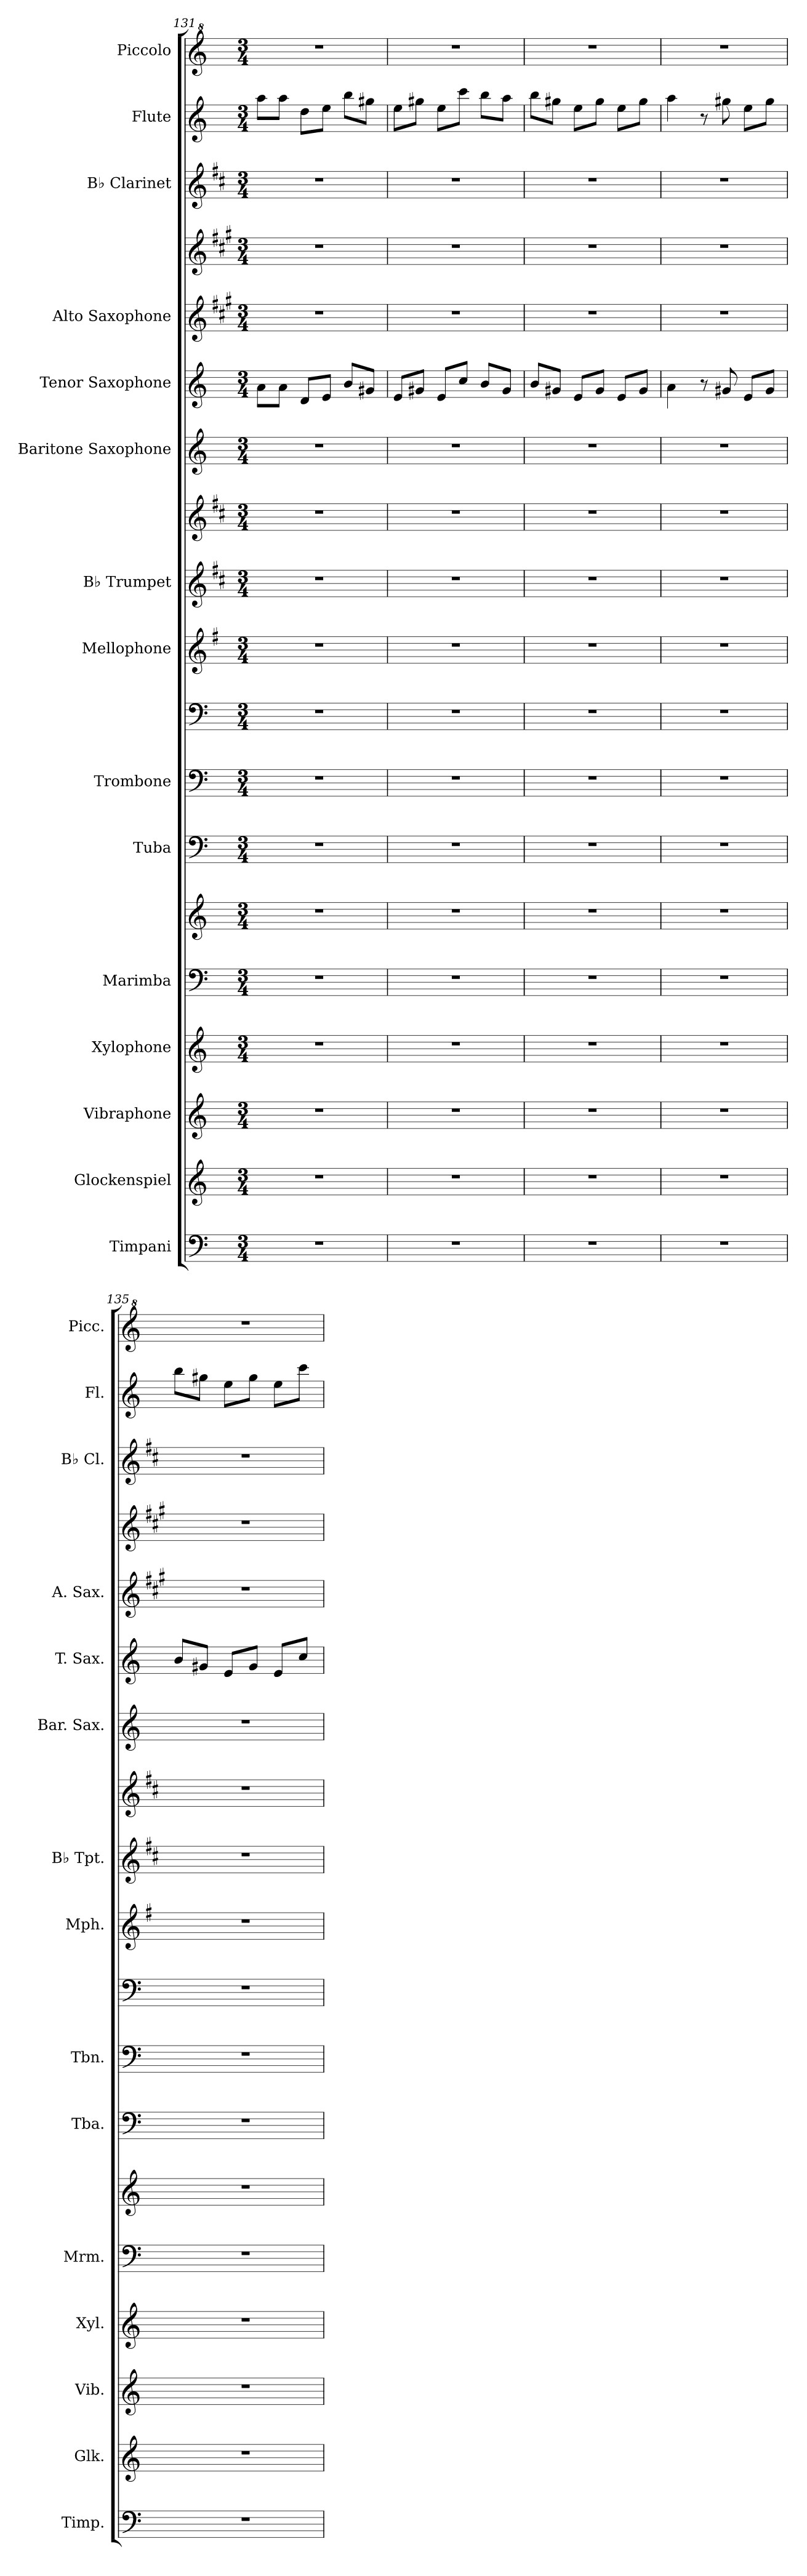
**kern	**kern	**kern	**kern	**kern	**kern	**kern	**kern	**kern	**kern	**kern	**kern	**kern	**kern	**kern	**kern	**kern	**kern	**kern
*part15	*part14	*part13	*part12	*part11	*part11	*part10	*part9	*part9	*part8	*part7	*part7	*part6	*part5	*part4	*part4	*part3	*part2	*part1
*staff19	*staff18	*staff17	*staff16	*staff15	*staff14	*staff13	*staff12	*staff11	*staff10	*staff9	*staff8	*staff7	*staff6	*staff5	*staff4	*staff3	*staff2	*staff1
*I"Timpani	*I"Glockenspiel	*I"Vibraphone	*I"Xylophone	*I"Marimba	*	*I"Tuba	*I"Trombone	*	*I"Mellophone	*I"B♭ Trumpet	*	*I"Baritone Saxophone	*I"Tenor Saxophone	*I"Alto Saxophone	*	*I"B♭ Clarinet	*I"Flute	*I"Piccolo
*I'Timp.	*I'Glk.	*I'Vib.	*I'Xyl.	*I'Mrm.	*	*I'Tba.	*I'Tbn.	*	*I'Mph.	*I'B♭ Tpt.	*	*I'Bar. Sax.	*I'T. Sax.	*I'A. Sax.	*	*I'B♭ Cl.	*I'Fl.	*I'Picc.
*clefF4	*clefG2	*clefG2	*clefG2	*clefF4	*clefG2	*clefF4	*clefF4	*clefF4	*clefG2	*clefG2	*clefG2	*clefG2	*clefG2	*clefG2	*clefG2	*clefG2	*clefG2	*clefG^2
*	*ITrd-14c-24	*	*ITrd-7c-12	*	*	*	*	*	*ITrd4c7	*ITrd1c2	*ITrd1c2	*ITrd12c21	*ITrd8c14	*ITrd5c9	*ITrd5c9	*ITrd1c2	*	*ITrd-7c-12
*k[]	*k[]	*k[]	*k[]	*k[]	*k[]	*k[]	*k[]	*k[]	*k[]	*k[]	*k[]	*k[]	*k[]	*k[]	*k[]	*k[]	*k[]	*k[]
*M3/4	*M3/4	*M3/4	*M3/4	*M3/4	*M3/4	*M3/4	*M3/4	*M3/4	*M3/4	*M3/4	*M3/4	*M3/4	*M3/4	*M3/4	*M3/4	*M3/4	*M3/4	*M3/4
=131	=131	=131	=131	=131	=131	=131	=131	=131	=131	=131	=131	=131	=131	=131	=131	=131	=131	=131
2.r	2.r	2.r	2.r	2.r	2.r	2.r	2.r	2.r	2.r	2.r	2.r	2.r	8A\L	2.r	2.r	2.r	8aa\L	2.r
.	.	.	.	.	.	.	.	.	.	.	.	.	8A\J	.	.	.	8aa\J	.
.	.	.	.	.	.	.	.	.	.	.	.	.	8D/L	.	.	.	8dd\L	.
.	.	.	.	.	.	.	.	.	.	.	.	.	8E/J	.	.	.	8ee\J	.
.	.	.	.	.	.	.	.	.	.	.	.	.	8B/L	.	.	.	8bb\L	.
.	.	.	.	.	.	.	.	.	.	.	.	.	8G#X/J	.	.	.	8gg#X\J	.
!!LO:PB:g=z
=132	=132	=132	=132	=132	=132	=132	=132	=132	=132	=132	=132	=132	=132	=132	=132	=132	=132	=132
2.r	2.r	2.r	2.r	2.r	2.r	2.r	2.r	2.r	2.r	2.r	2.r	2.r	8E/L	2.r	2.r	2.r	8ee\L	2.r
.	.	.	.	.	.	.	.	.	.	.	.	.	8G#X/J	.	.	.	8gg#X\J	.
.	.	.	.	.	.	.	.	.	.	.	.	.	8E/L	.	.	.	8ee\L	.
.	.	.	.	.	.	.	.	.	.	.	.	.	8c/J	.	.	.	8ccc\J	.
.	.	.	.	.	.	.	.	.	.	.	.	.	8B/L	.	.	.	8bb\L	.
.	.	.	.	.	.	.	.	.	.	.	.	.	8G#/J	.	.	.	8aa\J	.
=133	=133	=133	=133	=133	=133	=133	=133	=133	=133	=133	=133	=133	=133	=133	=133	=133	=133	=133
2.r	2.r	2.r	2.r	2.r	2.r	2.r	2.r	2.r	2.r	2.r	2.r	2.r	8B/L	2.r	2.r	2.r	8bb\L	2.r
.	.	.	.	.	.	.	.	.	.	.	.	.	8G#X/J	.	.	.	8gg#X\J	.
.	.	.	.	.	.	.	.	.	.	.	.	.	8E/L	.	.	.	8ee\L	.
.	.	.	.	.	.	.	.	.	.	.	.	.	8G#/J	.	.	.	8gg#\J	.
.	.	.	.	.	.	.	.	.	.	.	.	.	8E/L	.	.	.	8ee\L	.
.	.	.	.	.	.	.	.	.	.	.	.	.	8G#/J	.	.	.	8gg#\J	.
=134	=134	=134	=134	=134	=134	=134	=134	=134	=134	=134	=134	=134	=134	=134	=134	=134	=134	=134
2.r	2.r	2.r	2.r	2.r	2.r	2.r	2.r	2.r	2.r	2.r	2.r	2.r	4A\	2.r	2.r	2.r	4aa\	2.r
.	.	.	.	.	.	.	.	.	.	.	.	.	8r	.	.	.	8r	.
.	.	.	.	.	.	.	.	.	.	.	.	.	8G#X/	.	.	.	8gg#X\	.
.	.	.	.	.	.	.	.	.	.	.	.	.	8E/L	.	.	.	8ee\L	.
.	.	.	.	.	.	.	.	.	.	.	.	.	8G#/J	.	.	.	8gg#\J	.
=135	=135	=135	=135	=135	=135	=135	=135	=135	=135	=135	=135	=135	=135	=135	=135	=135	=135	=135
2.r	2.r	2.r	2.r	2.r	2.r	2.r	2.r	2.r	2.r	2.r	2.r	2.r	8B/L	2.r	2.r	2.r	8bb\L	2.r
.	.	.	.	.	.	.	.	.	.	.	.	.	8G#X/J	.	.	.	8gg#X\J	.
.	.	.	.	.	.	.	.	.	.	.	.	.	8E/L	.	.	.	8ee\L	.
.	.	.	.	.	.	.	.	.	.	.	.	.	8G#/J	.	.	.	8gg#\J	.
.	.	.	.	.	.	.	.	.	.	.	.	.	8E/L	.	.	.	8ee\L	.
.	.	.	.	.	.	.	.	.	.	.	.	.	8c/J	.	.	.	8ccc\J	.
=	=	=	=	=	=	=	=	=	=	=	=	=	=	=	=	=	=	=
*-	*-	*-	*-	*-	*-	*-	*-	*-	*-	*-	*-	*-	*-	*-	*-	*-	*-	*-
